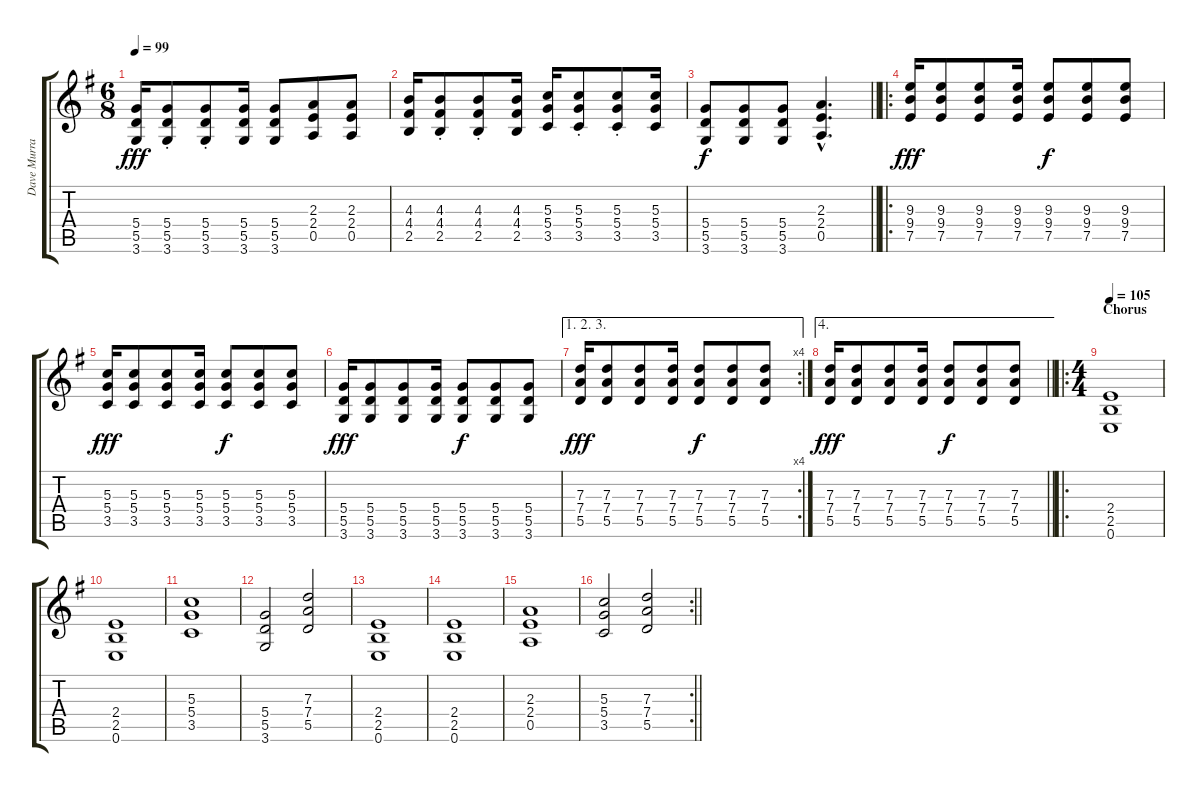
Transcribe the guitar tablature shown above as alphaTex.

\track ("Dave Murray" "Dave Murra") {instrument electricguitarclean}
\staff {score tabs}
\tuning (E4 B3 G3 D3 A2 E2) {hide}
\ts (6 8)
\tempo 99
\clef g2
\ks eminor
(5.4 5.5 3.6).16{dy fff} (5.4{st} 5.5{st} 3.6{st}).8 (5.4{st} 5.5{st} 3.6{st}).8 (5.4 5.5 3.6).16 (5.4 5.5 3.6).8 (2.3 2.4 0.5).8 (2.3 2.4 0.5).8 |
(4.3 4.4 2.5).16 (4.3{st} 4.4{st} 2.5{st}).8 (4.3{st} 4.4{st} 2.5{st}).8 (4.3 4.4 2.5).16 (5.3 5.4 3.5).16 (5.3{st} 5.4{st} 3.5{st}).8 (5.3{st} 5.4{st} 3.5{st}).8 (5.3 5.4 3.5).16 |
\barLineRight lightlight
(5.4 5.5 3.6).8{dy f} (5.4 5.5 3.6).8 (5.4 5.5 3.6).8 (2.3{hac} 2.4{hac} 0.5{hac}).4{d} |
\ro
(9.3 9.4 7.5).16{dy fff} (9.3 9.4 7.5).8 (9.3 9.4 7.5).8 (9.3 9.4 7.5).16 (9.3 9.4 7.5).8{dy f} (9.3 9.4 7.5).8 (9.3 9.4 7.5).8 |
(5.3 5.4 3.5).16{dy fff} (5.3 5.4 3.5).8 (5.3 5.4 3.5).8 (5.3 5.4 3.5).16 (5.3 5.4 3.5).8{dy f} (5.3 5.4 3.5).8 (5.3 5.4 3.5).8 |
(5.4 5.5 3.6).16{dy fff} (5.4 5.5 3.6).8 (5.4 5.5 3.6).8 (5.4 5.5 3.6).16 (5.4 5.5 3.6).8{dy f} (5.4 5.5 3.6).8 (5.4 5.5 3.6).8 |
\ae (1 2 3)
\rc 4
(7.3 7.4 5.5).16{dy fff} (7.3 7.4 5.5).8 (7.3 7.4 5.5).8 (7.3 7.4 5.5).16 (7.3 7.4 5.5).8{dy f} (7.3 7.4 5.5).8 (7.3 7.4 5.5).8 |
\ae 4
\barLineRight lightlight
(7.3 7.4 5.5).16{dy fff} (7.3 7.4 5.5).8 (7.3 7.4 5.5).8 (7.3 7.4 5.5).16 (7.3 7.4 5.5).8{dy f} (7.3 7.4 5.5).8 (7.3 7.4 5.5).8 |
\ro
\ts (4 4)
\section ("" "Chorus")
\tempo 105
(2.4 2.5 0.6).1 |
(2.4 2.5 0.6).1 |
(5.3 5.4 3.5).1 |
(5.4 5.5 3.6).2 (7.3 7.4 5.5).2 |
(2.4 2.5 0.6).1 |
(2.4 2.5 0.6).1 |
(2.3 2.4 0.5).1 |
\rc 2
\barLineRight lightlight
(5.3 5.4 3.5).2 (7.3 7.4 5.5).2
